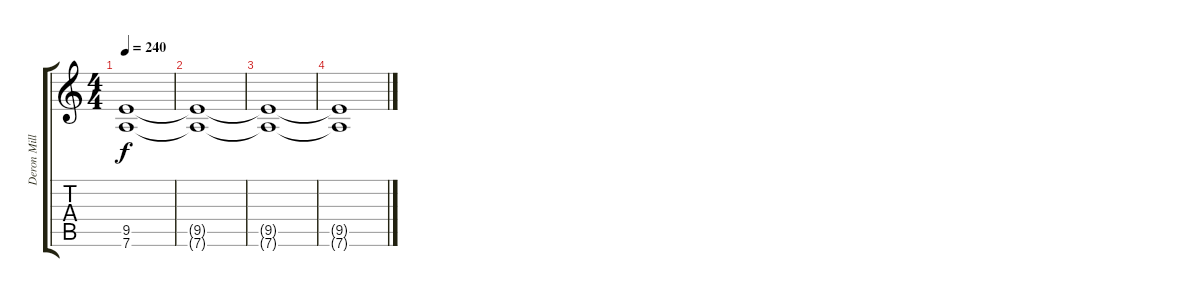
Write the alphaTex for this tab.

\track ("Deron Miller" "Deron Mill") {instrument distortionguitar}
\staff {score tabs}
\tuning (D4 A3 F3 C3 G2 D2) {hide}
\ts (4 4)
\section ("" "")
\tempo 240
\clef g2
\ks c
(9.5 7.6).1{dy f} |
(9.5{t} 7.6{t}).1 |
(9.5{t} 7.6{t}).1 |
(9.5{t} 7.6{t}).1
